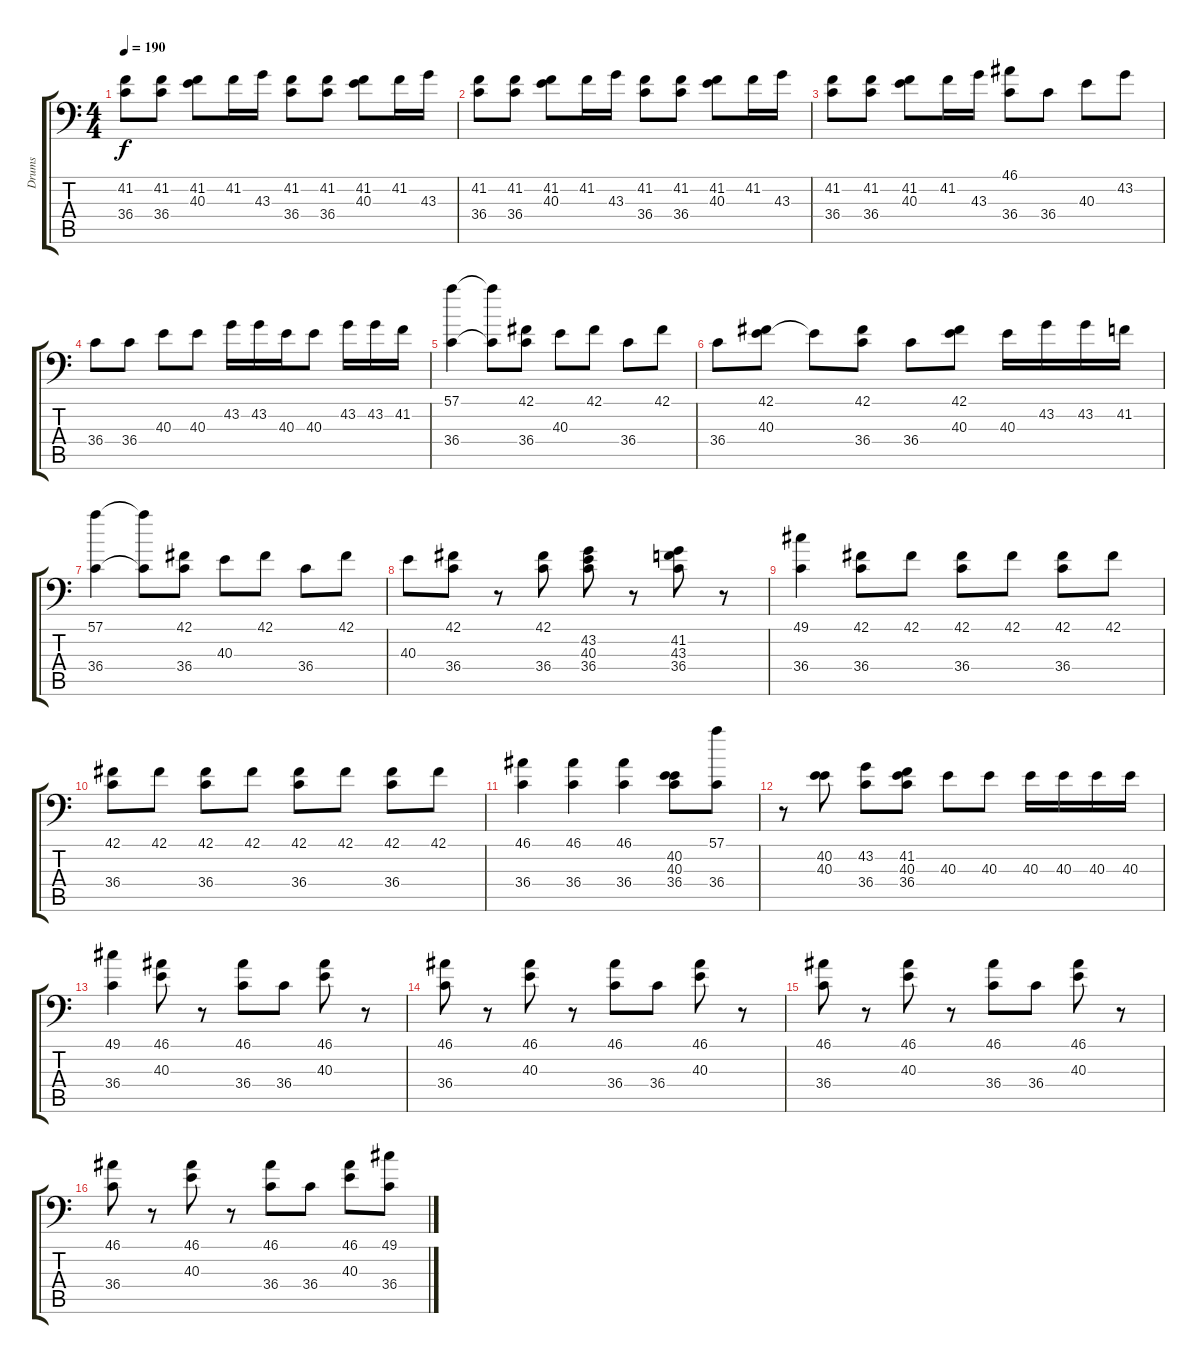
\track ("Drums" "Drums") {instrument acousticgrandpiano}
\staff {score tabs}
\tuning (C-1 C-1 C-1 C-1 C-1 C-1) {hide}
\ts (4 4)
\tempo 190
\clef f4
\ks c
(41.2 36.4).8{dy f} (41.2 36.4).8 (41.2 40.3).8 41.2.16 43.3.16 (41.2 36.4).8 (41.2 36.4).8 (41.2 40.3).8 41.2.16 43.3.16 |
(41.2 36.4).8 (41.2 36.4).8 (41.2 40.3).8 41.2.16 43.3.16 (41.2 36.4).8 (41.2 36.4).8 (41.2 40.3).8 41.2.16 43.3.16 |
(41.2 36.4).8 (41.2 36.4).8 (41.2 40.3).8 41.2.16 43.3.16 (46.1 36.4).8 36.4.8 40.3.8 43.2.8 |
36.4.8 36.4.8 40.3.8 40.3.8 43.2.16 43.2.16 40.3.16 40.3.8 43.2.16 43.2.16 41.2.16 |
(57.1 36.4).4 (57.1{t} 36.4{t}).8 (42.1 36.4).8 40.3.8 42.1.8 36.4.8 42.1.8 |
36.4.8 (42.1 40.3).8 40.3{t}.8 (42.1 36.4).8 36.4.8 (42.1 40.3).8 40.3.16 43.2.16 43.2.16 41.2.16 |
(57.1 36.4).4 (57.1{t} 36.4{t}).8 (42.1 36.4).8 40.3.8 42.1.8 36.4.8 42.1.8 |
40.3.8 (42.1 36.4).8 r.8 (42.1 36.4).8 (43.2 40.3 36.4).8 r.8 (41.2 43.3 36.4).8 r.8 |
(49.1 36.4).4 (42.1 36.4).8 42.1.8 (42.1 36.4).8 42.1.8 (42.1 36.4).8 42.1.8 |
(42.1 36.4).8 42.1.8 (42.1 36.4).8 42.1.8 (42.1 36.4).8 42.1.8 (42.1 36.4).8 42.1.8 |
(46.1 36.4).4 (46.1 36.4).4 (46.1 36.4).4 (40.2 40.3 36.4).8 (57.1 36.4).8 |
r.8 (40.2 40.3).8 (43.2 36.4).8 (41.2 40.3 36.4).8 40.3.8 40.3.8 40.3.16 40.3.16 40.3.16 40.3.16 |
(49.1 36.4).4 (46.1 40.3).8 r.8 (46.1 36.4).8 36.4.8 (46.1 40.3).8 r.8 |
(46.1 36.4).8 r.8 (46.1 40.3).8 r.8 (46.1 36.4).8 36.4.8 (46.1 40.3).8 r.8 |
(46.1 36.4).8 r.8 (46.1 40.3).8 r.8 (46.1 36.4).8 36.4.8 (46.1 40.3).8 r.8 |
(46.1 36.4).8 r.8 (46.1 40.3).8 r.8 (46.1 36.4).8 36.4.8 (46.1 40.3).8 (49.1 36.4).8
